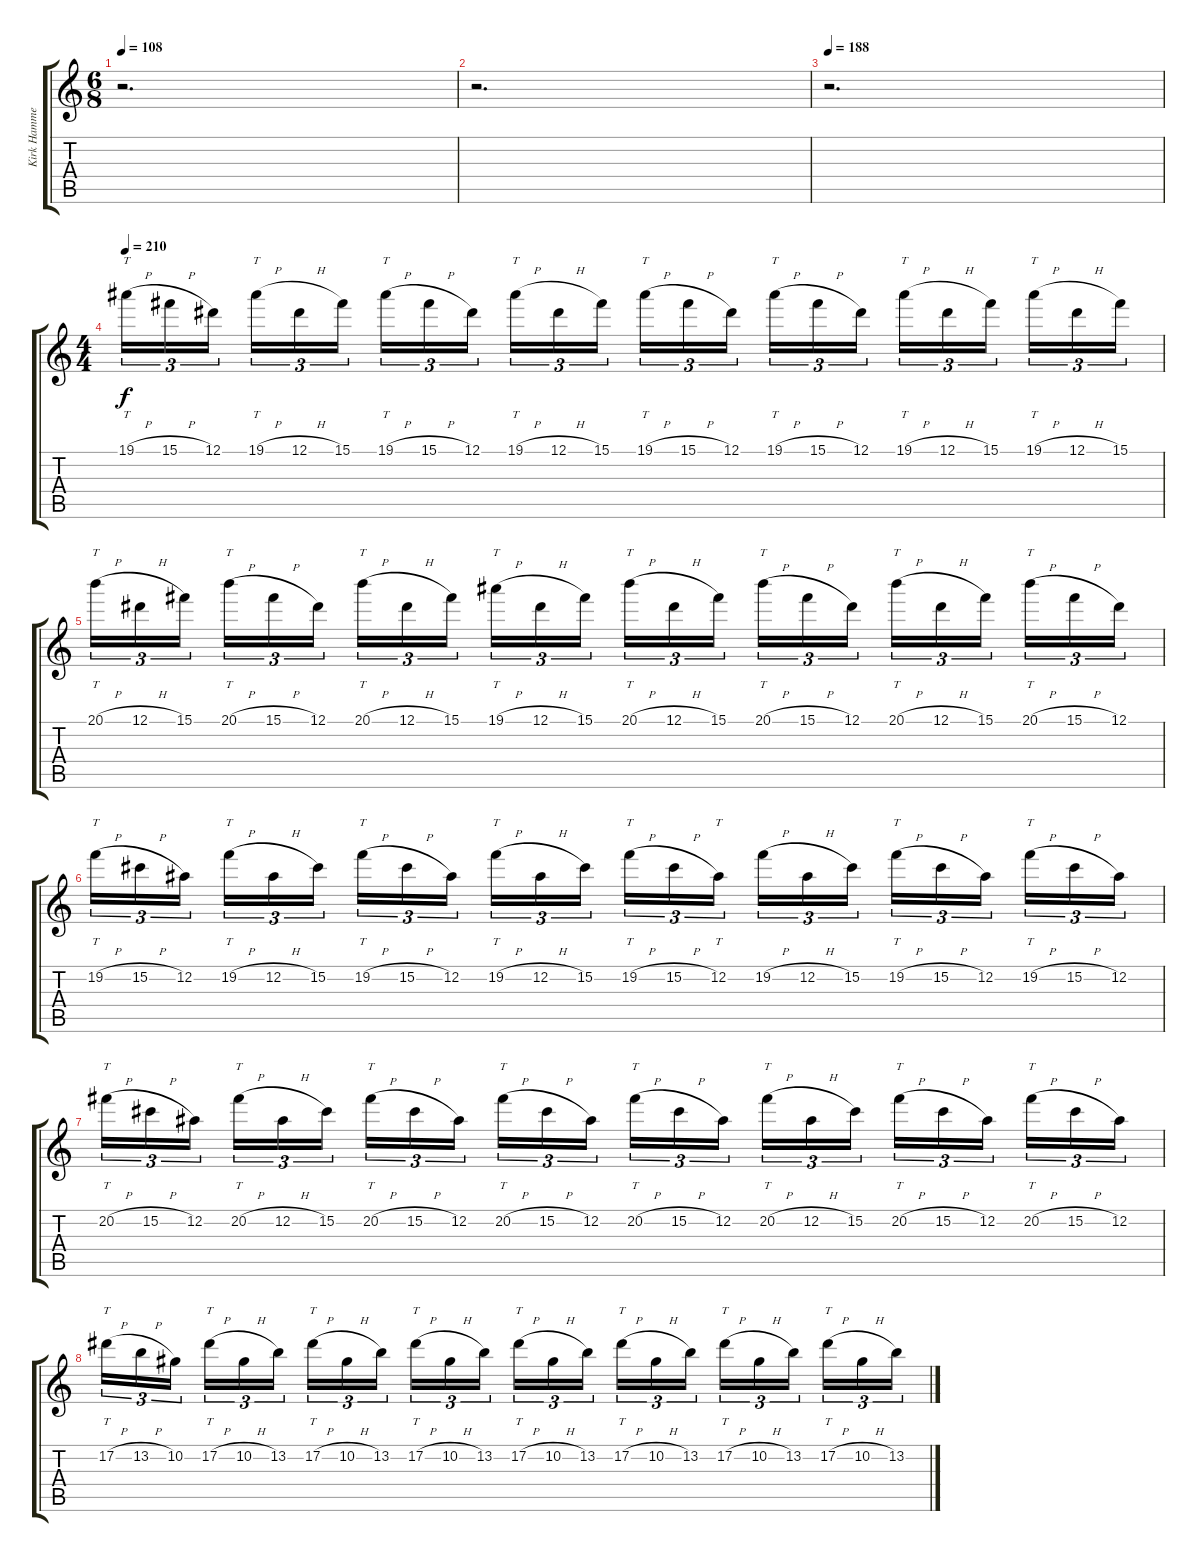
\track ("Kirk Hammett (Distortion Guitar)" "Kirk Hamme") {instrument overdrivenguitar}
\staff {score tabs}
\tuning (Eb4 Bb3 Gb3 Db3 Ab2 Eb2) {hide}
\ts (6 8)
\tempo 108
\clef g2
\ks c
r.2{d dy f} |
r.2{d} |
\tempo 188
r.2{d} |
\ts (4 4)
\tempo 210
19.1{h}.16{tt tu (3 2)} 15.1{h}.16{tu (3 2)} 12.1.16{tu (3 2)} 19.1{h}.16{tt tu (3 2)} 12.1{h}.16{tu (3 2)} 15.1.16{tu (3 2)} 19.1{h}.16{tt tu (3 2)} 15.1{h}.16{tu (3 2)} 12.1.16{tu (3 2)} 19.1{h}.16{tt tu (3 2)} 12.1{h}.16{tu (3 2)} 15.1.16{tu (3 2)} 19.1{h}.16{tt tu (3 2)} 15.1{h}.16{tu (3 2)} 12.1.16{tu (3 2)} 19.1{h}.16{tt tu (3 2)} 15.1{h}.16{tu (3 2)} 12.1.16{tu (3 2)} 19.1{h}.16{tt tu (3 2)} 12.1{h}.16{tu (3 2)} 15.1.16{tu (3 2)} 19.1{h}.16{tt tu (3 2)} 12.1{h}.16{tu (3 2)} 15.1.16{tu (3 2)} |
20.1{h}.16{tt tu (3 2)} 12.1{h}.16{tu (3 2)} 15.1.16{tu (3 2)} 20.1{h}.16{tt tu (3 2)} 15.1{h}.16{tu (3 2)} 12.1.16{tu (3 2)} 20.1{h}.16{tt tu (3 2)} 12.1{h}.16{tu (3 2)} 15.1.16{tu (3 2)} 19.1{h}.16{tt tu (3 2)} 12.1{h}.16{tu (3 2)} 15.1.16{tu (3 2)} 20.1{h}.16{tt tu (3 2)} 12.1{h}.16{tu (3 2)} 15.1.16{tu (3 2)} 20.1{h}.16{tt tu (3 2)} 15.1{h}.16{tu (3 2)} 12.1.16{tu (3 2)} 20.1{h}.16{tt tu (3 2)} 12.1{h}.16{tu (3 2)} 15.1.16{tu (3 2)} 20.1{h}.16{tt tu (3 2)} 15.1{h}.16{tu (3 2)} 12.1.16{tu (3 2)} |
19.2{h}.16{tt tu (3 2)} 15.2{h}.16{tu (3 2)} 12.2.16{tu (3 2)} 19.2{h}.16{tt tu (3 2)} 12.2{h}.16{tu (3 2)} 15.2.16{tu (3 2)} 19.2{h}.16{tt tu (3 2)} 15.2{h}.16{tu (3 2)} 12.2.16{tu (3 2)} 19.2{h}.16{tt tu (3 2)} 12.2{h}.16{tu (3 2)} 15.2.16{tu (3 2)} 19.2{h}.16{tt tu (3 2)} 15.2{h}.16{tu (3 2)} 12.2.16{tt tu (3 2)} 19.2{h}.16{tu (3 2)} 12.2{h}.16{tu (3 2)} 15.2.16{tu (3 2)} 19.2{h}.16{tt tu (3 2)} 15.2{h}.16{tu (3 2)} 12.2.16{tu (3 2)} 19.2{h}.16{tt tu (3 2)} 15.2{h}.16{tu (3 2)} 12.2.16{tu (3 2)} |
20.2{h}.16{tt tu (3 2)} 15.2{h}.16{tu (3 2)} 12.2.16{tu (3 2)} 20.2{h}.16{tt tu (3 2)} 12.2{h}.16{tu (3 2)} 15.2.16{tu (3 2)} 20.2{h}.16{tt tu (3 2)} 15.2{h}.16{tu (3 2)} 12.2.16{tu (3 2)} 20.2{h}.16{tt tu (3 2)} 15.2{h}.16{tu (3 2)} 12.2.16{tu (3 2)} 20.2{h}.16{tt tu (3 2)} 15.2{h}.16{tu (3 2)} 12.2.16{tu (3 2)} 20.2{h}.16{tt tu (3 2)} 12.2{h}.16{tu (3 2)} 15.2.16{tu (3 2)} 20.2{h}.16{tt tu (3 2)} 15.2{h}.16{tu (3 2)} 12.2.16{tu (3 2)} 20.2{h}.16{tt tu (3 2)} 15.2{h}.16{tu (3 2)} 12.2.16{tu (3 2)} |
17.2{h}.16{tt tu (3 2)} 13.2{h}.16{tu (3 2)} 10.2.16{tu (3 2)} 17.2{h}.16{tt tu (3 2)} 10.2{h}.16{tu (3 2)} 13.2.16{tu (3 2)} 17.2{h}.16{tt tu (3 2)} 10.2{h}.16{tu (3 2)} 13.2.16{tu (3 2)} 17.2{h}.16{tt tu (3 2)} 10.2{h}.16{tu (3 2)} 13.2.16{tu (3 2)} 17.2{h}.16{tt tu (3 2)} 10.2{h}.16{tu (3 2)} 13.2.16{tu (3 2)} 17.2{h}.16{tt tu (3 2)} 10.2{h}.16{tu (3 2)} 13.2.16{tu (3 2)} 17.2{h}.16{tt tu (3 2)} 10.2{h}.16{tu (3 2)} 13.2.16{tu (3 2)} 17.2{h}.16{tt tu (3 2)} 10.2{h}.16{tu (3 2)} 13.2.16{tu (3 2)}
